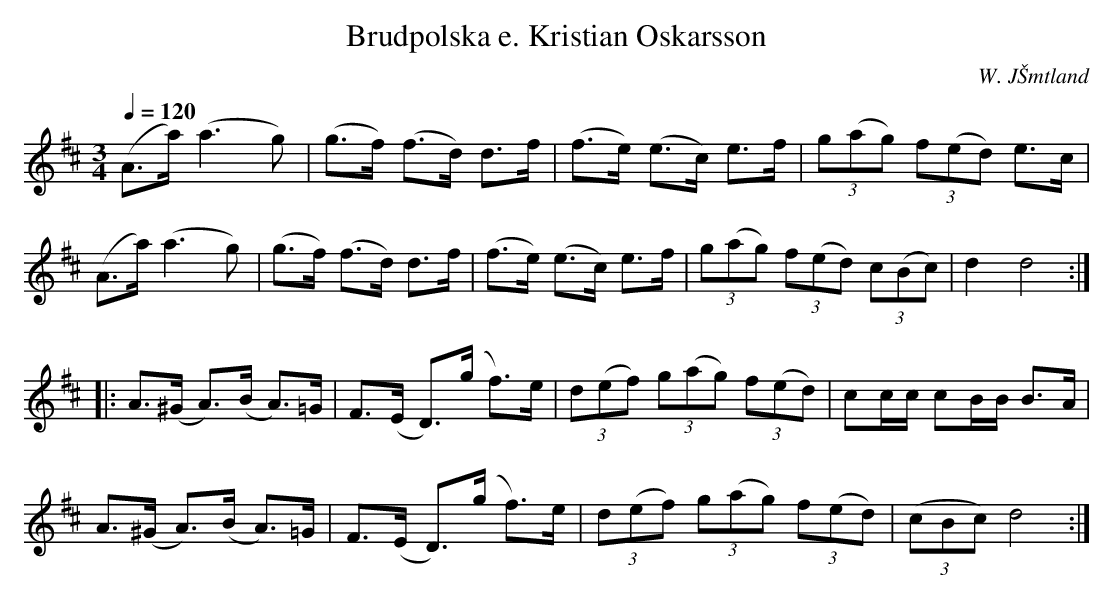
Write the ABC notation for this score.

X:1
T:Brudpolska e. Kristian Oskarsson
C:W. JŠmtland
Q:1/4=120     %Tempo
M:3/4     %Meter
L:1/8   %ref note value
K:D
(A>a) (a3g) |(g>f) (f>d) d>f |(f>e) (e>c) e>f |(3g(ag) (3f(ed) e>c |
(A>a) (a3g) |(g>f) (f>d) d>f |(f>e) (e>c) e>f |(3g(ag) (3f(ed) (3c(Bc) |d2 d4 :|
|:A>(^G A>)(B A>)=G | F>(E D>)(g f>)e |(3d(ef) (3g(ag) (3f(ed) |cc/c/ cB/B/ B>A |
A>(^G A>)(B A>)=G | F>(E D>)(g f>)e |(3d(ef) (3g(ag) (3f(ed) |((3cBc) d4 :|
